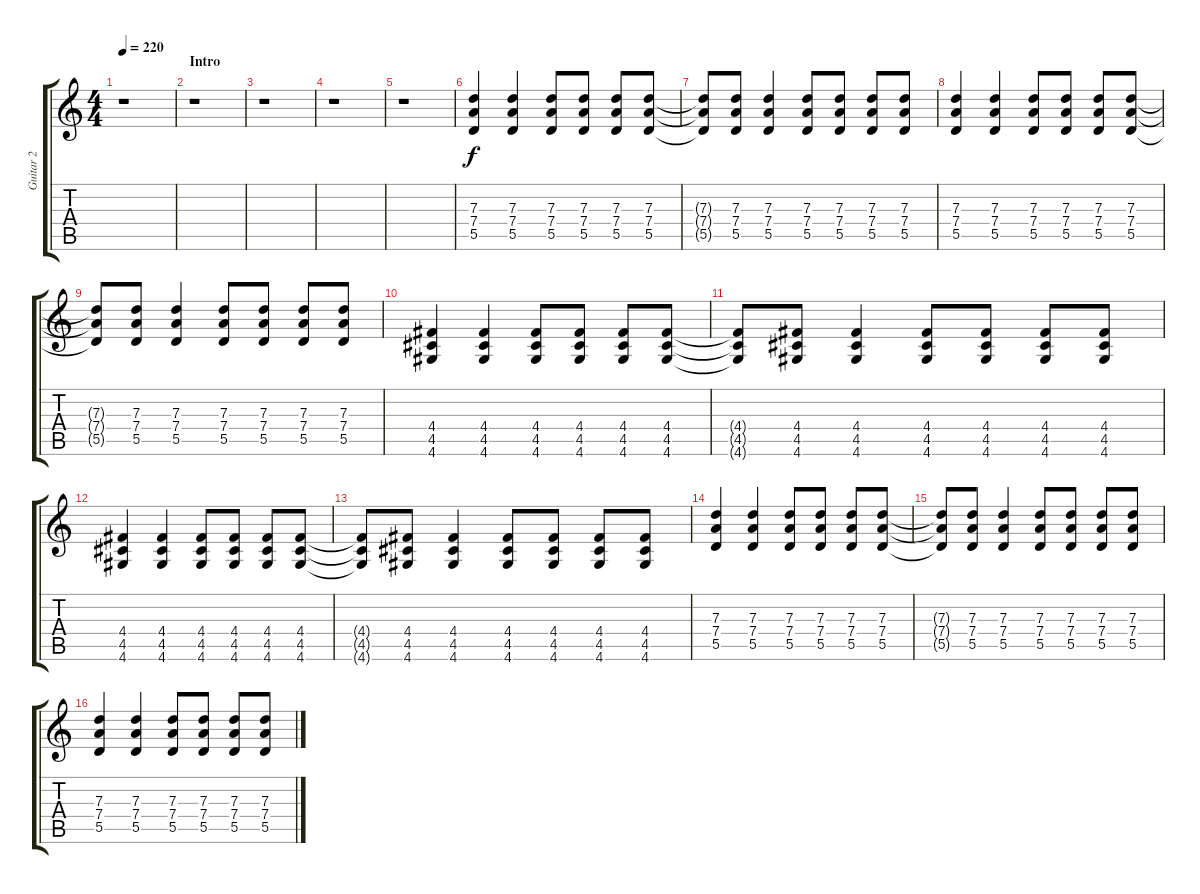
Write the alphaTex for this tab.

\track ("Guitar 2" "Guitar 2") {instrument electricguitarclean}
\staff {score tabs}
\tuning (E4 B3 G3 D3 A2 E2) {hide}
\ts (4 4)
\tempo 220
\clef g2
\ks c
r.1{dy f instrument electricguitarclean} |
\section ("" "Intro")
r.1 |
r.1 |
r.1 |
r.1 |
(7.3 7.4 5.5).4 (7.3 7.4 5.5).4 (7.3 7.4 5.5).8 (7.3 7.4 5.5).8 (7.3 7.4 5.5).8 (7.3 7.4 5.5).8 |
(7.3{t} 7.4{t} 5.5{t}).8 (7.3 7.4 5.5).8 (7.3 7.4 5.5).4 (7.3 7.4 5.5).8 (7.3 7.4 5.5).8 (7.3 7.4 5.5).8 (7.3 7.4 5.5).8 |
(7.3 7.4 5.5).4 (7.3 7.4 5.5).4 (7.3 7.4 5.5).8 (7.3 7.4 5.5).8 (7.3 7.4 5.5).8 (7.3 7.4 5.5).8 |
(7.3{t} 7.4{t} 5.5{t}).8 (7.3 7.4 5.5).8 (7.3 7.4 5.5).4 (7.3 7.4 5.5).8 (7.3 7.4 5.5).8 (7.3 7.4 5.5).8 (7.3 7.4 5.5).8 |
(4.4 4.5 4.6).4 (4.4 4.5 4.6).4 (4.4 4.5 4.6).8 (4.4 4.5 4.6).8 (4.4 4.5 4.6).8 (4.4 4.5 4.6).8 |
(4.4{t} 4.5{t} 4.6{t}).8 (4.4 4.5 4.6).8 (4.4 4.5 4.6).4 (4.4 4.5 4.6).8 (4.4 4.5 4.6).8 (4.4 4.5 4.6).8 (4.4 4.5 4.6).8 |
(4.4 4.5 4.6).4 (4.4 4.5 4.6).4 (4.4 4.5 4.6).8 (4.4 4.5 4.6).8 (4.4 4.5 4.6).8 (4.4 4.5 4.6).8 |
(4.4{t} 4.5{t} 4.6{t}).8 (4.4 4.5 4.6).8 (4.4 4.5 4.6).4 (4.4 4.5 4.6).8 (4.4 4.5 4.6).8 (4.4 4.5 4.6).8 (4.4 4.5 4.6).8 |
(7.3 7.4 5.5).4 (7.3 7.4 5.5).4 (7.3 7.4 5.5).8 (7.3 7.4 5.5).8 (7.3 7.4 5.5).8 (7.3 7.4 5.5).8 |
(7.3{t} 7.4{t} 5.5{t}).8 (7.3 7.4 5.5).8 (7.3 7.4 5.5).4 (7.3 7.4 5.5).8 (7.3 7.4 5.5).8 (7.3 7.4 5.5).8 (7.3 7.4 5.5).8 |
(7.3 7.4 5.5).4 (7.3 7.4 5.5).4 (7.3 7.4 5.5).8 (7.3 7.4 5.5).8 (7.3 7.4 5.5).8 (7.3 7.4 5.5).8
